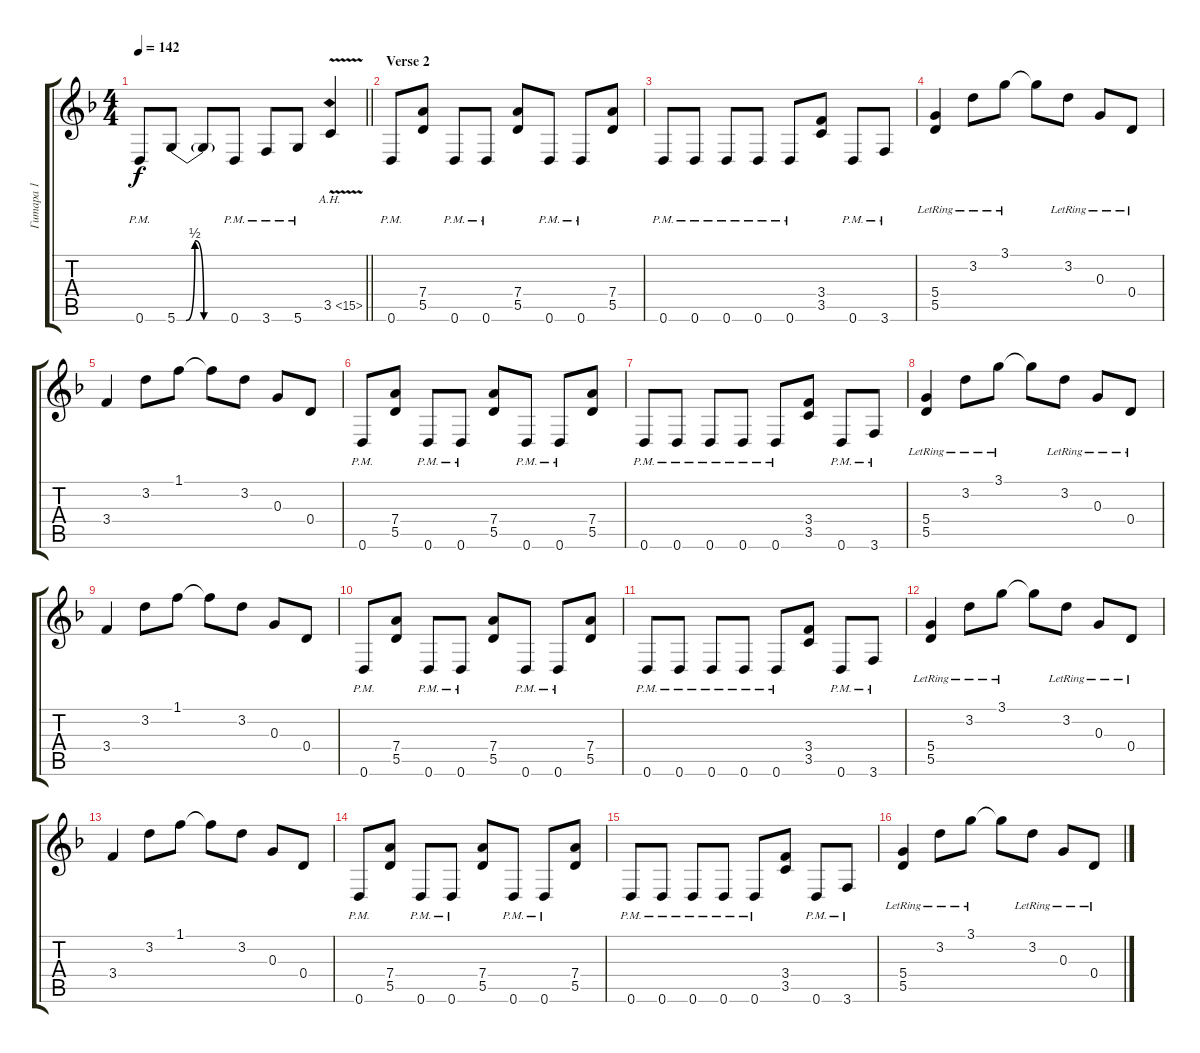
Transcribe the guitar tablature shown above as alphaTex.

\track ("Гитара 1" "Гитара 1") {instrument distortionguitar}
\staff {score tabs}
\tuning (E4 B3 G3 D3 A2 D2) {hide}
\ts (4 4)
\tempo 142
\clef g2
\barLineRight lightlight
\ks dminor
0.6{pm}.8{dy f} 5.6{be (custom 0 0 10 0 20 2 30 0 38 0 60 0)}.8 5.6{t}.8 0.6{pm}.8 3.6{pm}.8 5.6{pm}.8 3.5{ah 12 v}.4 |
\section ("" "Verse 2")
0.6{pm}.8 (7.4 5.5).8 0.6{pm}.8 0.6{pm}.8 (7.4 5.5).8 0.6{pm}.8 0.6{pm}.8 (7.4 5.5).8 |
0.6{pm}.8 0.6{pm}.8 0.6{pm}.8 0.6{pm}.8 0.6{pm}.8 (3.4 3.5).8 0.6{pm}.8 3.6{pm}.8 |
(5.4{lr} 5.5{lr}).4 3.2{lr}.8 3.1{lr}.8 3.1{t}.8 3.2{lr}.8 0.3{lr}.8 0.4{lr}.8 |
3.4.4 3.2.8 1.1.8 1.1{t}.8 3.2.8 0.3.8 0.4.8 |
0.6{pm}.8 (7.4 5.5).8 0.6{pm}.8 0.6{pm}.8 (7.4 5.5).8 0.6{pm}.8 0.6{pm}.8 (7.4 5.5).8 |
0.6{pm}.8 0.6{pm}.8 0.6{pm}.8 0.6{pm}.8 0.6{pm}.8 (3.4 3.5).8 0.6{pm}.8 3.6{pm}.8 |
(5.4{lr} 5.5{lr}).4 3.2{lr}.8 3.1{lr}.8 3.1{t}.8 3.2{lr}.8 0.3{lr}.8 0.4{lr}.8 |
3.4.4 3.2.8 1.1.8 1.1{t}.8 3.2.8 0.3.8 0.4.8 |
0.6{pm}.8 (7.4 5.5).8 0.6{pm}.8 0.6{pm}.8 (7.4 5.5).8 0.6{pm}.8 0.6{pm}.8 (7.4 5.5).8 |
0.6{pm}.8 0.6{pm}.8 0.6{pm}.8 0.6{pm}.8 0.6{pm}.8 (3.4 3.5).8 0.6{pm}.8 3.6{pm}.8 |
(5.4{lr} 5.5{lr}).4 3.2{lr}.8 3.1{lr}.8 3.1{t}.8 3.2{lr}.8 0.3{lr}.8 0.4{lr}.8 |
3.4.4 3.2.8 1.1.8 1.1{t}.8 3.2.8 0.3.8 0.4.8 |
0.6{pm}.8 (7.4 5.5).8 0.6{pm}.8 0.6{pm}.8 (7.4 5.5).8 0.6{pm}.8 0.6{pm}.8 (7.4 5.5).8 |
0.6{pm}.8 0.6{pm}.8 0.6{pm}.8 0.6{pm}.8 0.6{pm}.8 (3.4 3.5).8 0.6{pm}.8 3.6{pm}.8 |
(5.4{lr} 5.5{lr}).4 3.2{lr}.8 3.1{lr}.8 3.1{t}.8 3.2{lr}.8 0.3{lr}.8 0.4{lr}.8
